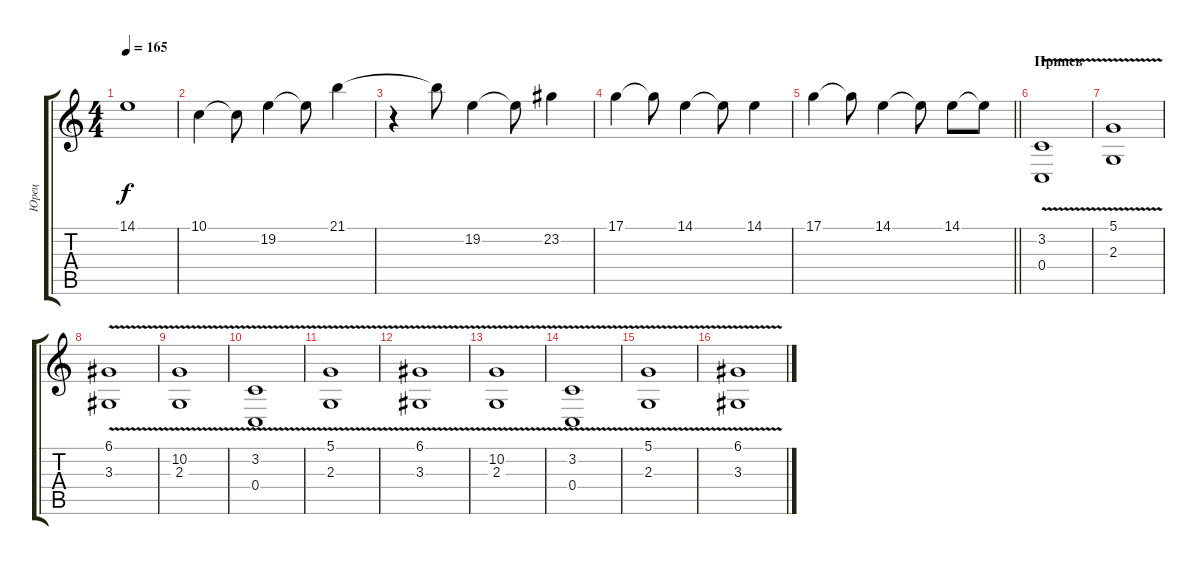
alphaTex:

\track ("Юрец" "Юрец") {instrument vibraphone}
\staff {score tabs}
\tuning (D4 A3 F3 C3 G2 C2) {hide}
\ts (4 4)
\tempo 165
\clef g2
\ks c
14.1{t}.1{dy f} |
10.1.4 10.1{t}.8 19.2.4 19.2{t}.8 21.1.4 |
r.4 21.1{t}.8 19.2.4 19.2{t}.8 23.2.4 |
17.1.4 17.1{t}.8 14.1.4 14.1{t}.8 14.1.4 |
\barLineRight lightlight
17.1.4 17.1{t}.8 14.1.4 14.1{t}.8 14.1.8 14.1{t}.8 |
\section ("" "Припев")
(3.2{v} 0.4).1{instrument choiraahs} |
(5.1{v} 2.3).1 |
(6.1{v} 3.3).1 |
(10.2{v} 2.3).1 |
(3.2{v} 0.4).1{instrument choiraahs} |
(5.1{v} 2.3).1 |
(6.1{v} 3.3).1 |
(10.2{v} 2.3).1 |
(3.2{v} 0.4).1{instrument choiraahs} |
(5.1{v} 2.3).1 |
(6.1{v} 3.3).1
